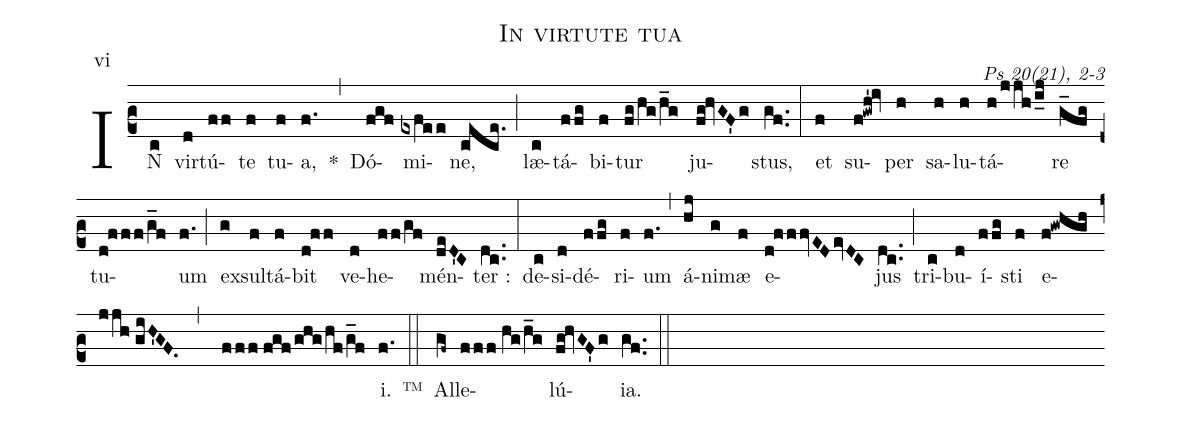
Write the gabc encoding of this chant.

name:In virtute tua;
commentary: Ps 20(21), 2-3;
mode:vi;
%%
(c2) IN(c) vir(d)tú(ff)te(f) tu(f)a,(f.) *(,) Dó(fgf)mi(exfee)ne,(cece.) (;) læ(c)tá(ffg)bi(f)tur(fg/hg/h_g) ju(fg!hvGF'g)stus,(gf..) (:) et(f) su(f!gwh'!iv)per(h) sa(h)lu(h)tá(h/jjh/i_j)re(g_fg) tu(d!fff/g_f)um(f.) (;) ex(g)sul(f)tá(f)bit(d!ff) ve(d)he(ff/gf)mén(deD'C)ter~:(dc..) (:) de(c)si(d)dé(ffg)ri(f)um(f.) (,) á(hj)ni(g)mæ(f) e(d!fffvEDevDC)jus(dc..) (;) tri(c)bu(d)í(ffg)sti(f) e(f!gwhgh/jjh//giH'GF. , fff//fgf/ghg/hf/g_f)i.(f.) ™(::) Al(gf~)le(fff//hg/h_g)lú(fg!hvGF'g)ia.(gf..) (::)
